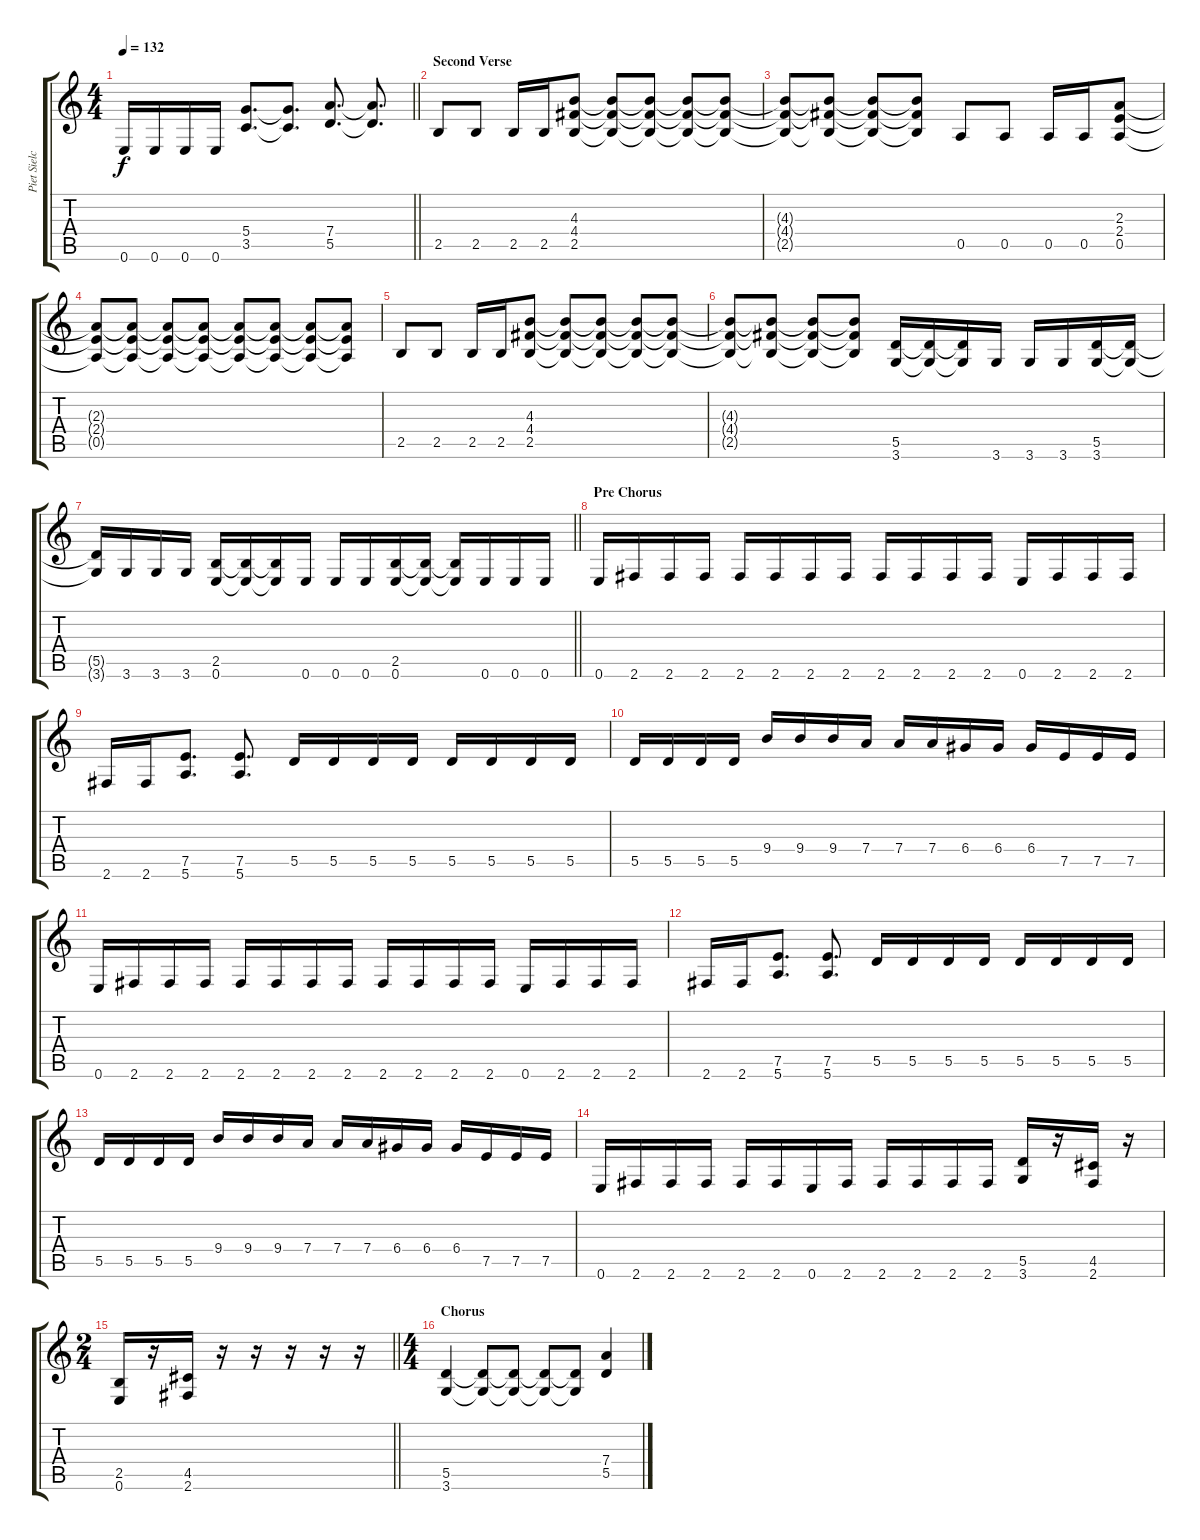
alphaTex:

\track ("Piet Sielck" "Piet Sielc") {instrument distortionguitar}
\staff {score tabs}
\tuning (E4 B3 G3 D3 A2 E2) {hide}
\ts (4 4)
\tempo 132
\clef g2
\barLineRight lightlight
\ks c
0.6.16{dy f} 0.6.16 0.6.16 0.6.16 (5.4 3.5).8{d} (5.4{t} 3.5{t}).8{d} (7.4 5.5).8{d} (7.4{t} 5.5{t}).8{d} |
\section ("" "Second Verse")
2.5.8 2.5.8 2.5.16 2.5.16 (4.3 4.4 2.5).8 (4.3{t} 4.4{t} 2.5{t}).8 (4.3{t} 4.4{t} 2.5{t}).8 (4.3{t} 4.4{t} 2.5{t}).8 (4.3{t} 4.4{t} 2.5{t}).8 |
(4.3{t} 4.4{t} 2.5{t}).8 (4.3{t} 4.4{t} 2.5{t}).8 (4.3{t} 4.4{t} 2.5{t}).8 (4.3{t} 4.4{t} 2.5{t}).8 0.5.8 0.5.8 0.5.16 0.5.16 (2.3 2.4 0.5).8 |
(2.3{t} 2.4{t} 0.5{t}).8 (2.3{t} 2.4{t} 0.5{t}).8 (2.3{t} 2.4{t} 0.5{t}).8 (2.3{t} 2.4{t} 0.5{t}).8 (2.3{t} 2.4{t} 0.5{t}).8 (2.3{t} 2.4{t} 0.5{t}).8 (2.3{t} 2.4{t} 0.5{t}).8 (2.3{t} 2.4{t} 0.5{t}).8 |
2.5.8 2.5.8 2.5.16 2.5.16 (4.3 4.4 2.5).8 (4.3{t} 4.4{t} 2.5{t}).8 (4.3{t} 4.4{t} 2.5{t}).8 (4.3{t} 4.4{t} 2.5{t}).8 (4.3{t} 4.4{t} 2.5{t}).8 |
(4.3{t} 4.4{t} 2.5{t}).8 (4.3{t} 4.4{t} 2.5{t}).8 (4.3{t} 4.4{t} 2.5{t}).8 (4.3{t} 4.4{t} 2.5{t}).8 (5.5 3.6).16 (5.5{t} 3.6{t}).16 (5.5{t} 3.6{t}).16 3.6.16 3.6.16 3.6.16 (5.5 3.6).16 (5.5{t} 3.6{t}).16 |
\barLineRight lightlight
(5.5{t} 3.6{t}).16 3.6.16 3.6.16 3.6.16 (2.5 0.6).16 (2.5{t} 0.6{t}).16 (2.5{t} 0.6{t}).16 0.6.16 0.6.16 0.6.16 (2.5 0.6).16 (2.5{t} 0.6{t}).16 (2.5{t} 0.6{t}).16 0.6.16 0.6.16 0.6.16 |
\section ("" "Pre Chorus")
0.6.16 2.6.16 2.6.16 2.6.16 2.6.16 2.6.16 2.6.16 2.6.16 2.6.16 2.6.16 2.6.16 2.6.16 0.6.16 2.6.16 2.6.16 2.6.16 |
2.6.16 2.6.16 (7.5 5.6).8{d} (7.5 5.6).8{d} 5.5.16 5.5.16 5.5.16 5.5.16 5.5.16 5.5.16 5.5.16 5.5.16 |
5.5.16 5.5.16 5.5.16 5.5.16 9.4.16 9.4.16 9.4.16 7.4.16 7.4.16 7.4.16 6.4.16 6.4.16 6.4.16 7.5.16 7.5.16 7.5.16 |
0.6.16 2.6.16 2.6.16 2.6.16 2.6.16 2.6.16 2.6.16 2.6.16 2.6.16 2.6.16 2.6.16 2.6.16 0.6.16 2.6.16 2.6.16 2.6.16 |
2.6.16 2.6.16 (7.5 5.6).8{d} (7.5 5.6).8{d} 5.5.16 5.5.16 5.5.16 5.5.16 5.5.16 5.5.16 5.5.16 5.5.16 |
5.5.16 5.5.16 5.5.16 5.5.16 9.4.16 9.4.16 9.4.16 7.4.16 7.4.16 7.4.16 6.4.16 6.4.16 6.4.16 7.5.16 7.5.16 7.5.16 |
0.6.16 2.6.16 2.6.16 2.6.16 2.6.16 2.6.16 0.6.16 2.6.16 2.6.16 2.6.16 2.6.16 2.6.16 (5.5 3.6).16 r.16 (4.5 2.6).16 r.16 |
\ts (2 4)
\barLineRight lightlight
(2.5 0.6).16 r.16 (4.5 2.6).16 r.16 r.16 r.16 r.16 r.16 |
\ts (4 4)
\section ("" "Chorus")
(5.5 3.6).4 (5.5{t} 3.6{t}).8 (5.5{t} 3.6{t}).8 (5.5{t} 3.6{t}).8 (5.5{t} 3.6{t}).8 (7.4 5.5).4
